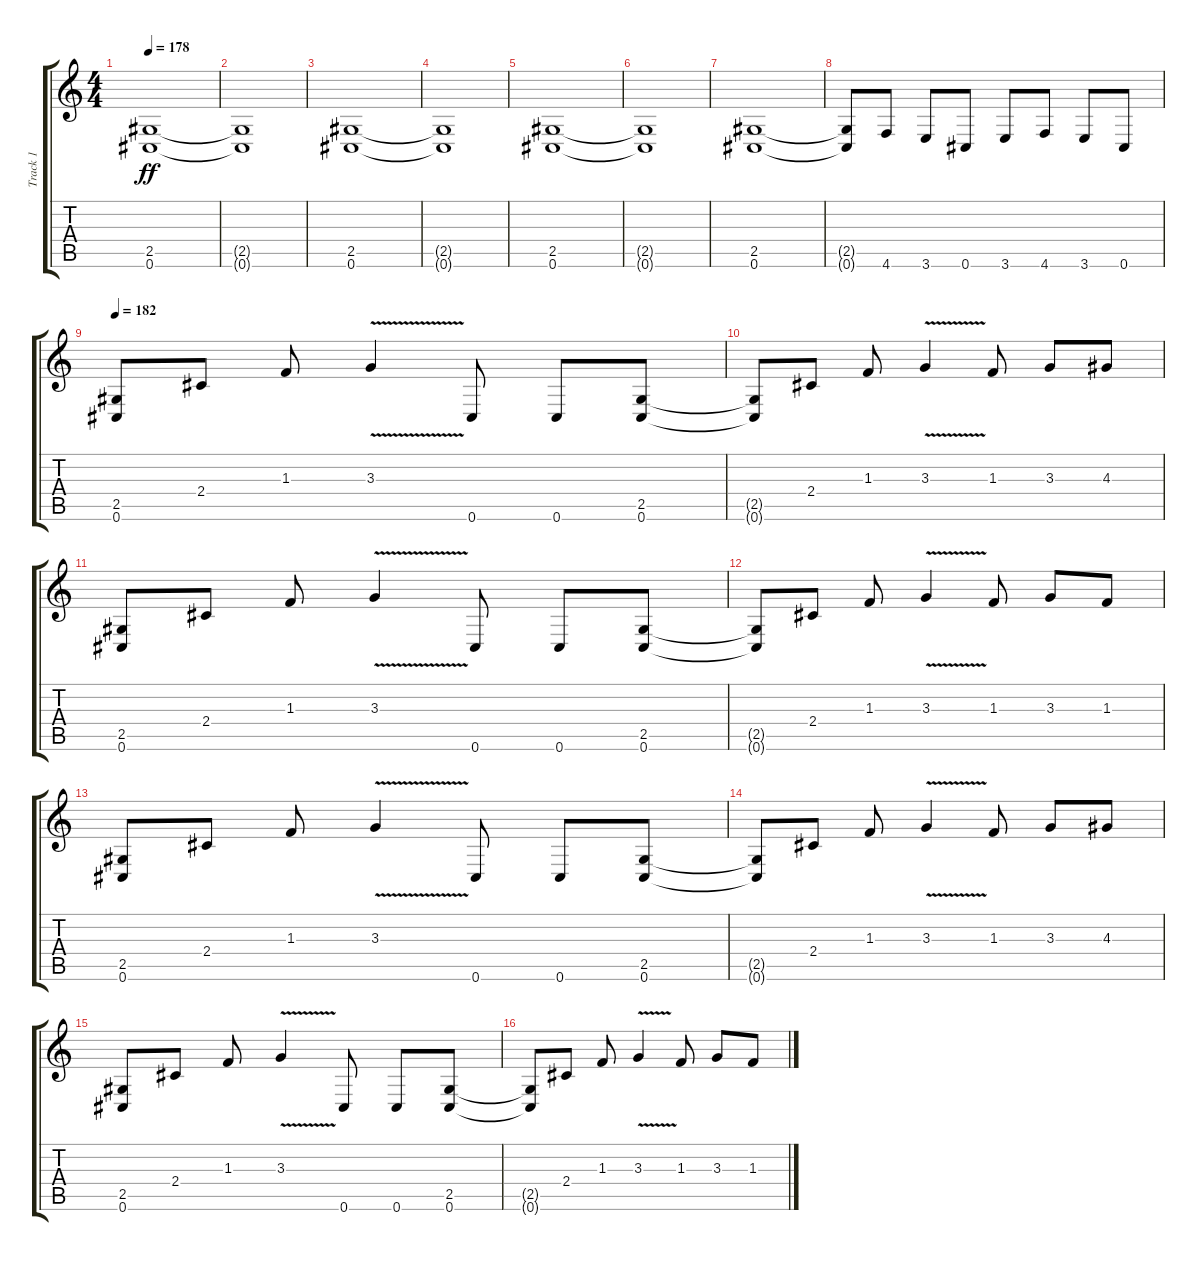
\track ("Track 1" "Track 1") {instrument distortionguitar}
\staff {score tabs}
\tuning (Db4 Ab3 E3 B2 Gb2 Db2) {hide}
\ts (4 4)
\tempo 178
\clef g2
\ks c
(2.5 0.6).1{dy ff} |
(2.5{t} 0.6{t}).1 |
(2.5 0.6).1 |
(2.5{t} 0.6{t}).1 |
(2.5 0.6).1 |
(2.5{t} 0.6{t}).1 |
(2.5 0.6).1 |
(2.5{t} 0.6{t}).8 4.6.8 3.6.8 0.6.8 3.6.8 4.6.8 3.6.8 0.6.8 |
\tempo 182
(2.5 0.6).8 2.4.8 1.3.8 3.3{v}.4 0.6.8 0.6.8 (2.5 0.6).8 |
(2.5{t} 0.6{t}).8 2.4.8 1.3.8 3.3{v}.4 1.3.8 3.3.8 4.3.8 |
(2.5 0.6).8 2.4.8 1.3.8 3.3{v}.4 0.6.8 0.6.8 (2.5 0.6).8 |
(2.5{t} 0.6{t}).8 2.4.8 1.3.8 3.3{v}.4 1.3.8 3.3.8 1.3.8 |
(2.5 0.6).8 2.4.8 1.3.8 3.3{v}.4 0.6.8 0.6.8 (2.5 0.6).8 |
(2.5{t} 0.6{t}).8 2.4.8 1.3.8 3.3{v}.4 1.3.8 3.3.8 4.3.8 |
(2.5 0.6).8 2.4.8 1.3.8 3.3{v}.4 0.6.8 0.6.8 (2.5 0.6).8 |
(2.5{t} 0.6{t}).8 2.4.8 1.3.8 3.3{v}.4 1.3.8 3.3.8 1.3.8
